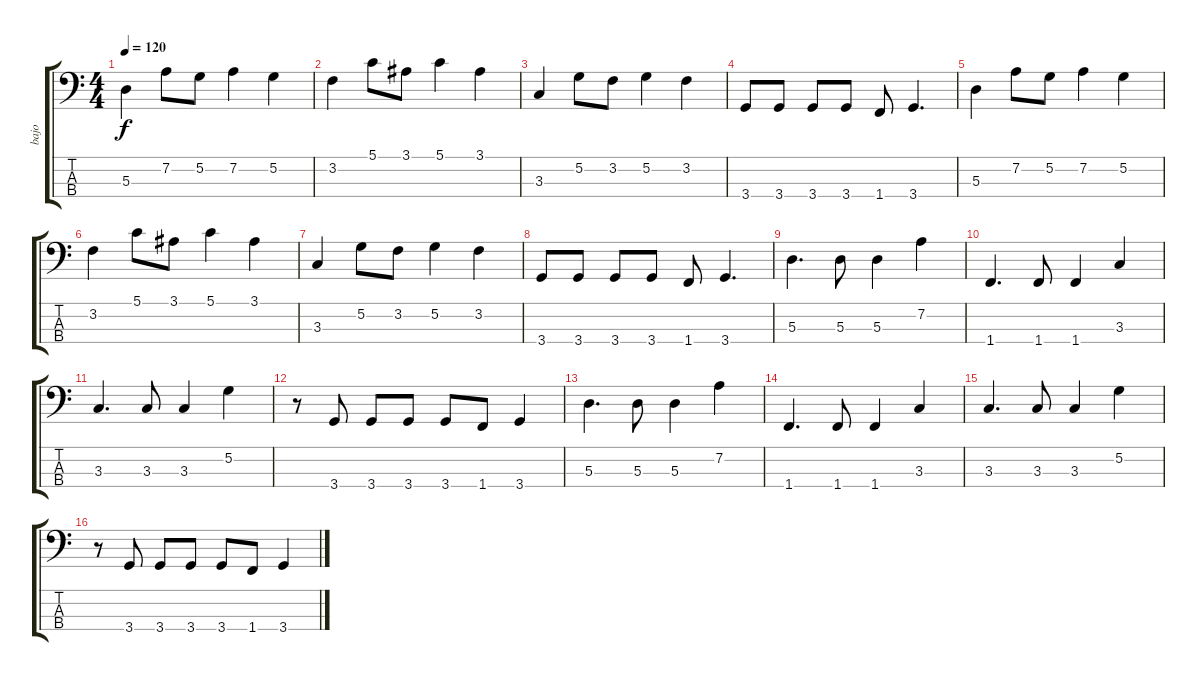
\track ("bajo" "bajo") {instrument electricbasspick}
\staff {score tabs}
\tuning (G2 D2 A1 E1) {hide}
\ts (4 4)
\tempo 120
\clef f4
\ks c
5.3.4{dy f instrument electricbasspick} 7.2.8 5.2.8 7.2.4 5.2.4 |
3.2.4 5.1.8 3.1.8 5.1.4 3.1.4 |
3.3.4 5.2.8 3.2.8 5.2.4 3.2.4 |
3.4.8 3.4.8 3.4.8 3.4.8 1.4.8 3.4.4{d} |
5.3.4 7.2.8 5.2.8 7.2.4 5.2.4 |
3.2.4 5.1.8 3.1.8 5.1.4 3.1.4 |
3.3.4 5.2.8 3.2.8 5.2.4 3.2.4 |
3.4.8 3.4.8 3.4.8 3.4.8 1.4.8 3.4.4{d} |
5.3.4{d} 5.3.8 5.3.4 7.2.4 |
1.4.4{d} 1.4.8 1.4.4 3.3.4 |
3.3.4{d} 3.3.8 3.3.4 5.2.4 |
r.8 3.4.8 3.4.8 3.4.8 3.4.8 1.4.8 3.4.4 |
5.3.4{d} 5.3.8 5.3.4 7.2.4 |
1.4.4{d} 1.4.8 1.4.4 3.3.4 |
3.3.4{d} 3.3.8 3.3.4 5.2.4 |
r.8 3.4.8 3.4.8 3.4.8 3.4.8 1.4.8 3.4.4
